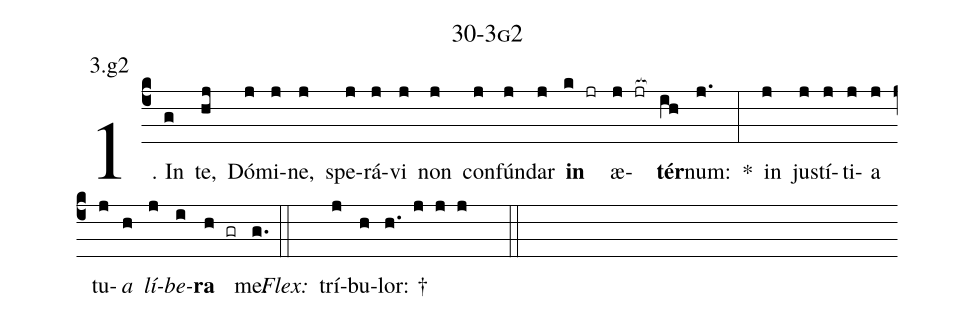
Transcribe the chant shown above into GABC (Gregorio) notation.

name: 30-3g2;
annotation: 3.g2;
%%
(c4)1. In(g) te,(hj) Dó(j)mi(j)ne,(j) spe(j)rá(j)vi(j) non(j) con(j)fún(j)dar(j) <b>in</b>(k jr) æ(j jr[ocb:1{])<b>tér</b>(ih[ocb:0}])num:(j.) *(:) in(j) jus(j)tí(j)ti(j)a(j) tu(j)<i>a</i>(h) <i>lí</i>(j)<i>be</i>(i)<b>ra</b>(h gr) me.(g.) (::)
<i>Flex:</i>()  trí(j)bu(h)lor: †(h. j j j  ::)
